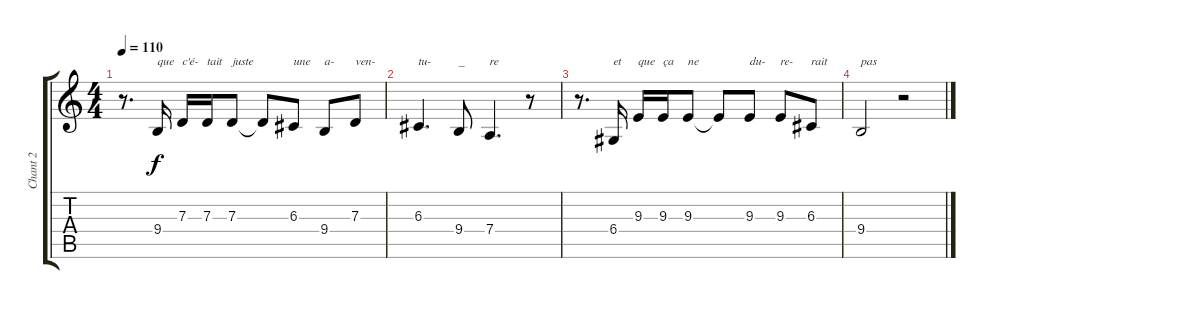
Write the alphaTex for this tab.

\track ("Chant 2" "Chant 2") {instrument drawbarorgan}
\staff {score tabs}
\tuning (E4 B3 G3 D3 A2 E2) {hide}
\ts (4 4)
\tempo 110
\clef g2
\ks c
r.8{d dy f} 9.4.16{txt "que"} 7.3.16{txt "c'é-"} 7.3.16{txt "tait"} 7.3.8{txt "juste"} 7.3{t}.8 6.3.8{txt "une"} 9.4.8{txt "a-"} 7.3.8{txt "ven-"} |
6.3.4{d txt "tu-"} 9.4.8{txt "_"} 7.4.4{d txt "re"} r.8 |
r.8{d} 6.4.16{txt "et"} 9.3.16{txt "que"} 9.3.16{txt "ça"} 9.3.8{txt "ne"} 9.3{t}.8 9.3.8{txt "du-"} 9.3.8{txt "re-"} 6.3.8{txt "rait"} |
9.4.2{txt "pas"} r.2
